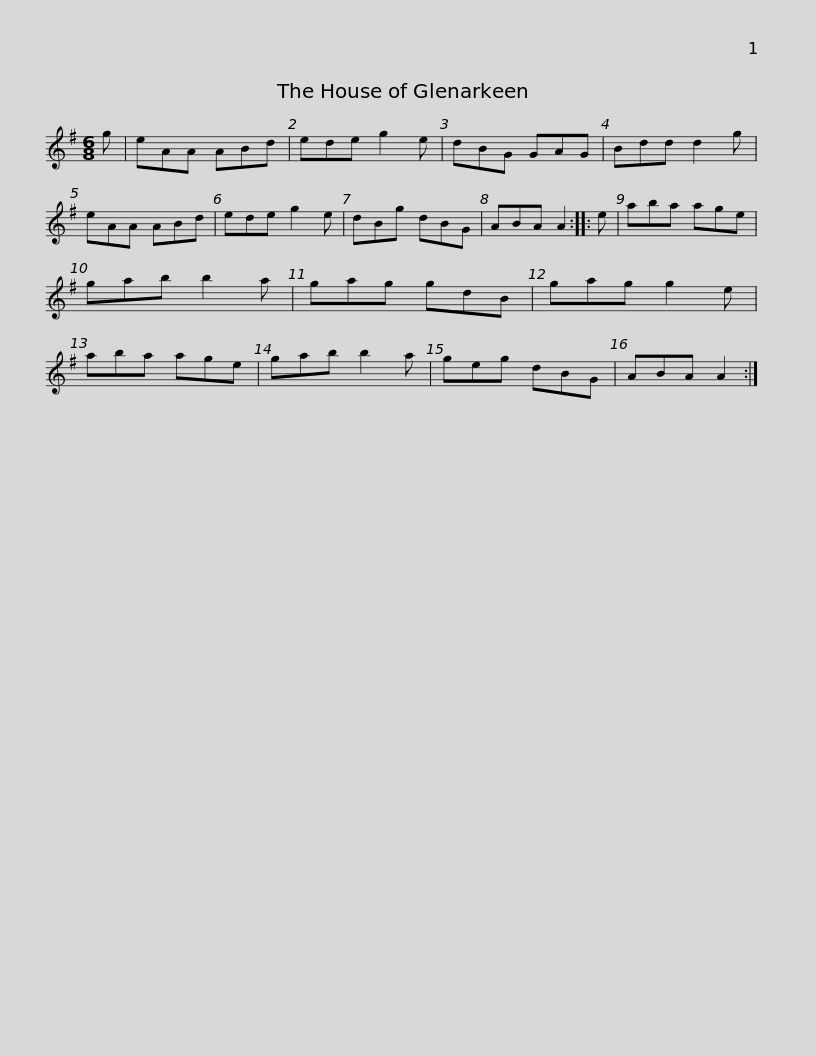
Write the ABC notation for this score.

X:1
L:1/8
M:6/8
I:linebreak $
K:G
V:1 treble
V:1
 g | eAA ABd | ede g2 e | dBG GAG | Bdd d2 g | %5
 eAA ABd | ede g2 e | dBg dBG | ABA A2 ::$ e | %10
 aba age | gab b2 a | gag gdB | gag g2 e | aba age | %15
 gab b2 a |$ geg dBG | ABA A2 :| %18
